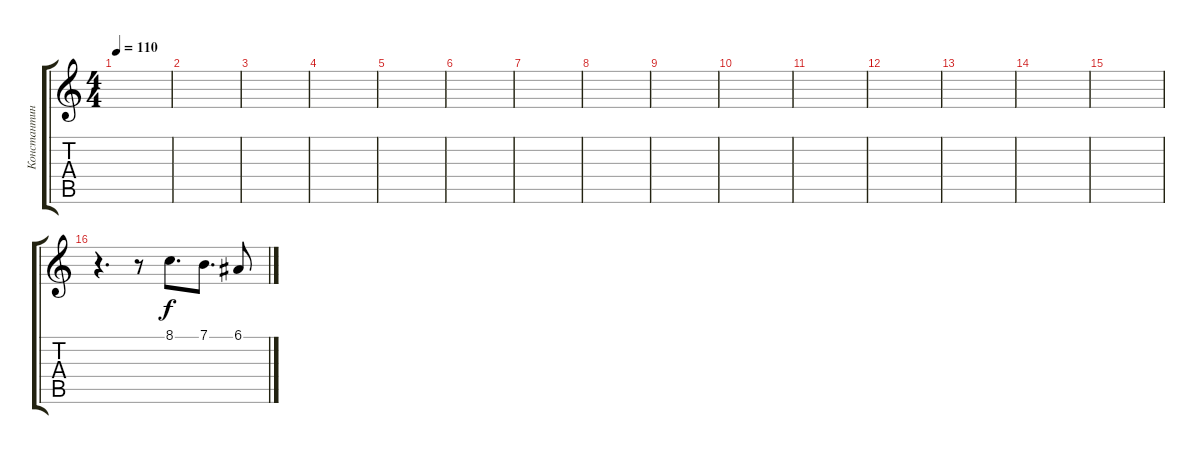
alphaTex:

\track ("Константин Бекрев" "Константин") {instrument acousticgrandpiano}
\staff {score tabs}
\tuning (E4 A3 G3 C3 G2 C2) {hide}
\ts (4 4)
\tempo 110
\clef g2
\ks c
|
|
|
|
|
|
|
|
|
|
|
|
|
|
|
r.4{d} r.8 8.1.8{d} 7.1.8{d} 6.1.8
